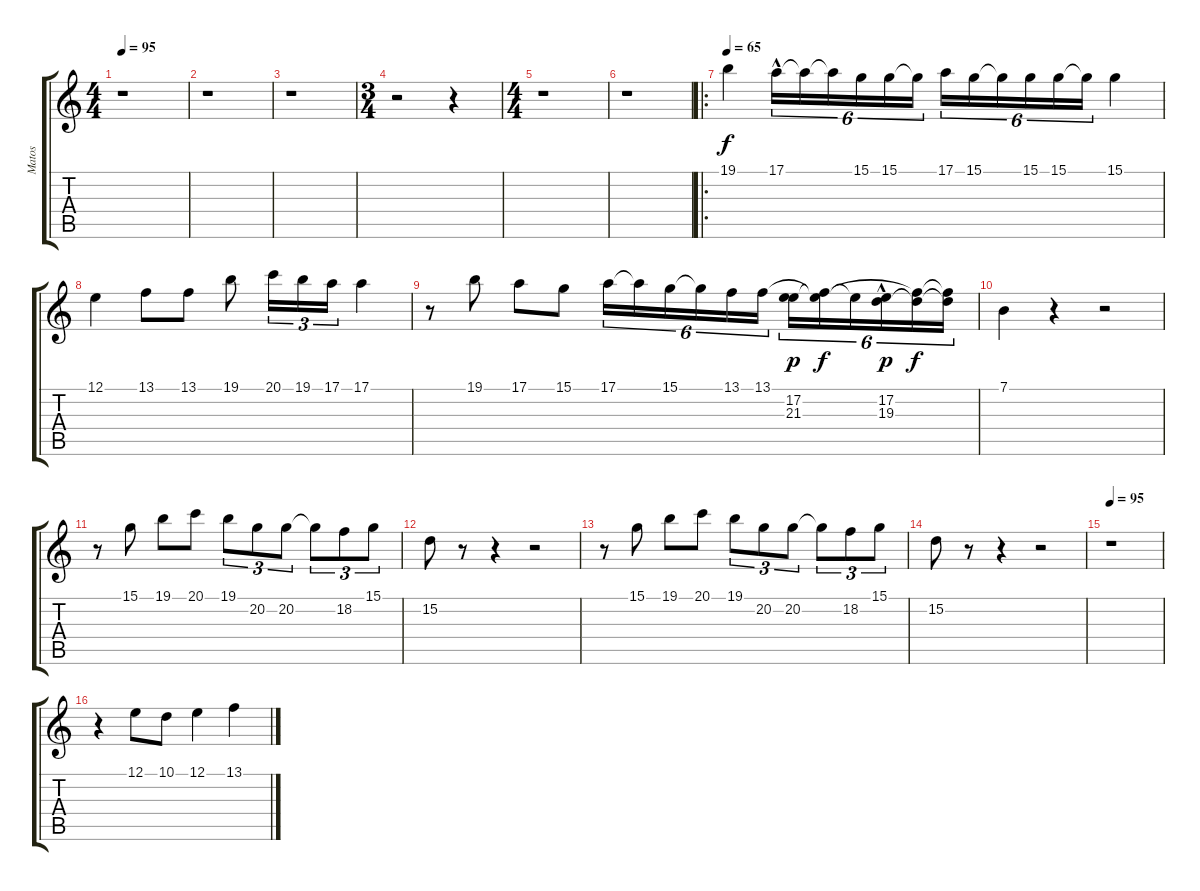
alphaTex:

\track ("Matos" "Matos") {instrument lead6voice}
\staff {score tabs}
\tuning (E4 B3 G3 D3 A2 E2) {hide}
\ts (4 4)
\tempo 95
\clef g2
\ks c
r.1{dy f} |
r.1 |
r.1 |
\ts (3 4)
r.2 r.4 |
\ts (4 4)
r.1 |
r.1 |
\ro
\tempo 65
19.1.4 17.1{hac}.16{tu (6 4)} 17.1{t}.16{tu (6 4)} 17.1{t}.16{tu (6 4)} 15.1.16{tu (6 4)} 15.1.16{tu (6 4)} 15.1{t}.16{tu (6 4)} 17.1.16{tu (6 4)} 15.1.16{tu (6 4)} 15.1{t}.16{tu (6 4)} 15.1.16{tu (6 4)} 15.1.16{tu (6 4)} 15.1{t}.16{tu (6 4)} 15.1.4 |
12.1.4 13.1.8 13.1.8 19.1.8 20.1.16{tu (3 2)} 19.1.16{tu (3 2)} 17.1.16{tu (3 2)} 17.1.4 |
r.8 19.1.8 17.1.8 15.1.8 17.1.16{tu (6 4)} 17.1{t}.16{tu (6 4)} 15.1.16{tu (6 4)} 15.1{t}.16{tu (6 4)} 13.1.16{tu (6 4)} 13.1.16{tu (6 4)} (17.2 21.3).16{tu (6 4) dy p} (13.1{t} 21.3{t}).16{tu (6 4) dy f} 21.3{t}.16{tu (6 4)} (17.2{hac} 19.3).16{tu (6 4) dy p} (13.1{t} 19.3{t}).16{tu (6 4) dy f} (13.1{t} 19.3{t}).16{tu (6 4)} |
7.1.4 r.4 r.2 |
r.8 15.1.8 19.1.8 20.1.8 19.1.8{tu (3 2)} 20.2.8{tu (3 2)} 20.2.8{tu (3 2)} 20.2{t}.8{tu (3 2)} 18.2.8{tu (3 2)} 15.1.8{tu (3 2)} |
15.2.8 r.8 r.4 r.2 |
r.8 15.1.8 19.1.8 20.1.8 19.1.8{tu (3 2)} 20.2.8{tu (3 2)} 20.2.8{tu (3 2)} 20.2{t}.8{tu (3 2)} 18.2.8{tu (3 2)} 15.1.8{tu (3 2)} |
15.2.8 r.8 r.4 r.2 |
\tempo 95
r.1 |
r.4 12.1.8 10.1.8 12.1.4 13.1.4
